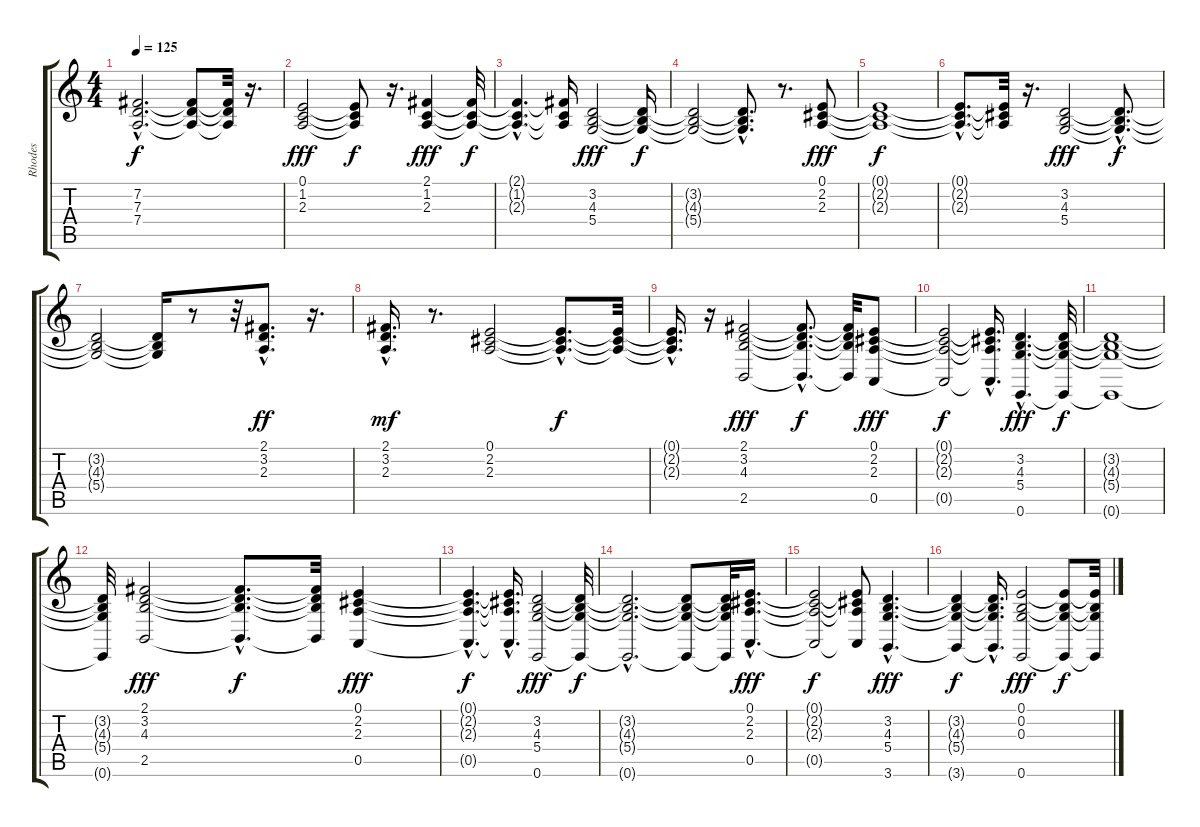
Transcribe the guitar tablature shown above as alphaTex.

\track ("Rhodes" "Rhodes") {instrument electricpiano1}
\staff {score tabs}
\tuning (E4 B3 G3 D3 A2 E2) {hide}
\ts (4 4)
\tempo 125
\clef g2
\ks c
(7.2{hac t} 7.3{hac t} 7.4{hac t}).2{d dy f} (7.2{t} 7.3{t} 7.4{t}).8 (7.2{t} 7.3{t} 7.4{t}).32 r.16{d} |
(0.1 1.2 2.3).2{dy fff} (0.1{t} 1.2{t} 2.3{t}).8{dy f} r.16{d} (2.1 1.2 2.3).4{dy fff} (2.1{t} 1.2{t} 2.3{t}).32{dy f} |
(2.1{hac t} 1.2{hac t} 2.3{hac t}).4{d} (2.1{t} 1.2{t} 2.3{t}).16 (3.2 4.3 5.4).2{dy fff} (3.2{t} 4.3{t} 5.4{t}).16{dy f} |
(3.2{t} 4.3{t} 5.4{t}).2 (3.2{hac t} 4.3{hac t} 5.4{hac t}).8{d} r.8{d} (0.1 2.2 2.3).8{dy fff} |
(0.1{t} 2.2{t} 2.3{t}).1{dy f} |
(0.1{hac t} 2.2{hac t} 2.3{hac t}).8{d} (0.1{t} 2.2{t} 2.3{t}).32 r.16{d} (3.2 4.3 5.4).2{dy fff} (3.2{hac t} 4.3{hac t} 5.4{hac t}).8{d dy f} |
(3.2{t} 4.3{t} 5.4{t}).2 (3.2{t} 4.3{t} 5.4{t}).16 r.8 r.32 (2.1{hac} 3.2{hac} 2.3{hac}).8{d dy ff} r.16{d} |
(2.1{hac} 3.2{hac} 2.3{hac}).16{d dy mf} r.8{d} (0.1 2.2 2.3).2 (0.1{hac t} 2.2{hac t} 2.3{hac t}).8{d dy f} (0.1{t} 2.2{t} 2.3{t}).32 |
(0.1{hac t} 2.2{hac t} 2.3{hac t}).16{d} r.16 (2.1 3.2 4.3 2.5).2{dy fff} (2.1{hac t} 3.2{hac t} 4.3{hac t} 2.5{hac t}).8{d dy f} (2.1{t} 3.2{t} 4.3{t} 2.5{t}).32 (0.1 2.2 2.3 0.5).8{dy fff} |
(0.1{t} 2.2{t} 2.3{t} 0.5{t}).2{dy f} (0.1{hac t} 2.2{hac t} 2.3{hac t} 0.5{hac t}).16{d} (3.2{hac} 4.3{hac} 5.4{hac} 0.6{hac}).4{d dy fff} (3.2{t} 4.3{t} 5.4{t} 0.6{t}).32{dy f} |
(3.2{t} 4.3{t} 5.4{t} 0.6{t}).1 |
(3.2{t} 4.3{t} 5.4{t} 0.6{t}).32 (2.1 3.2 4.3 2.5).2{dy fff} (2.1{hac t} 3.2{hac t} 4.3{hac t} 2.5{hac t}).8{d dy f} (2.1{t} 3.2{t} 4.3{t} 2.5{t}).32 (0.1 2.2 2.3 0.5).4{dy fff} |
(0.1{hac t} 2.2{hac t} 2.3{hac t} 0.5{hac t}).4{d dy f} (0.1{hac t} 2.2{hac t} 2.3{hac t} 0.5{hac t}).16{d} (3.2 4.3 5.4 0.6).2{dy fff} (3.2{t} 4.3{t} 5.4{t} 0.6{t}).32{dy f} |
(3.2{hac t} 4.3{hac t} 5.4{hac t} 0.6{hac t}).2{d} (3.2{t} 4.3{t} 5.4{t} 0.6{t}).8 (3.2{t} 4.3{t} 5.4{t} 0.6{t}).32 (0.1{hac} 2.2{hac} 2.3{hac} 0.5{hac}).16{d dy fff} |
(0.1{t} 2.2{t} 2.3{t} 0.5{t}).2{dy f} (0.1{t} 2.2{t} 2.3{t} 0.5{t}).8 (3.2{hac} 4.3{hac} 5.4{hac} 3.6{hac}).4{d dy fff} |
(3.2{t} 4.3{t} 5.4{t} 3.6{t}).4{dy f} (3.2{hac t} 4.3{hac t} 5.4{hac t} 3.6{hac t}).16{d} (0.1 0.2 0.3 0.6).2{dy fff} (0.1{t} 0.2{t} 0.3{t} 0.6{t}).8{dy f} (0.1{t} 0.2{t} 0.3{t} 0.6{t}).32
